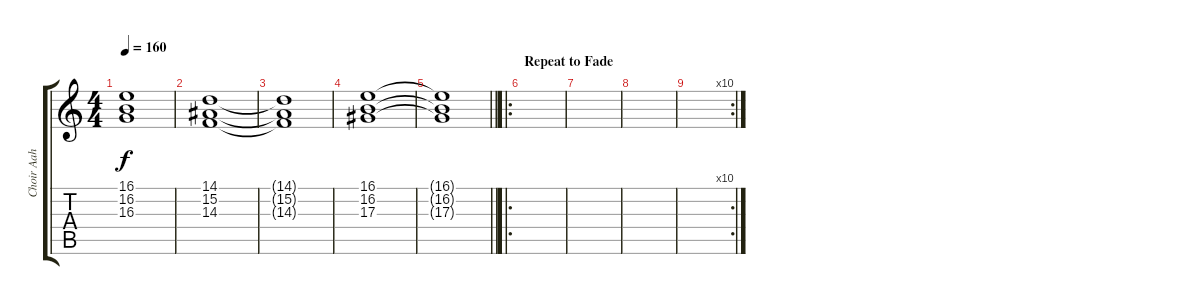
\track ("Choir Aah" "Choir Aah") {instrument choiraahs}
\staff {score tabs}
\tuning (C4 G3 Eb3 Bb2 F2 C2) {hide}
\ts (4 4)
\tempo 160
\clef g2
\ks c
(16.1{t} 16.2 16.3).1{dy f} |
(14.1 15.2 14.3).1 |
(14.1{t} 15.2{t} 14.3{t}).1 |
(16.1 16.2 17.3).1 |
\barLineRight lightlight
(16.1{t} 16.2{t} 17.3{t}).1 |
\ro
\section ("" "Repeat to Fade")
|
|
|
\rc 10
